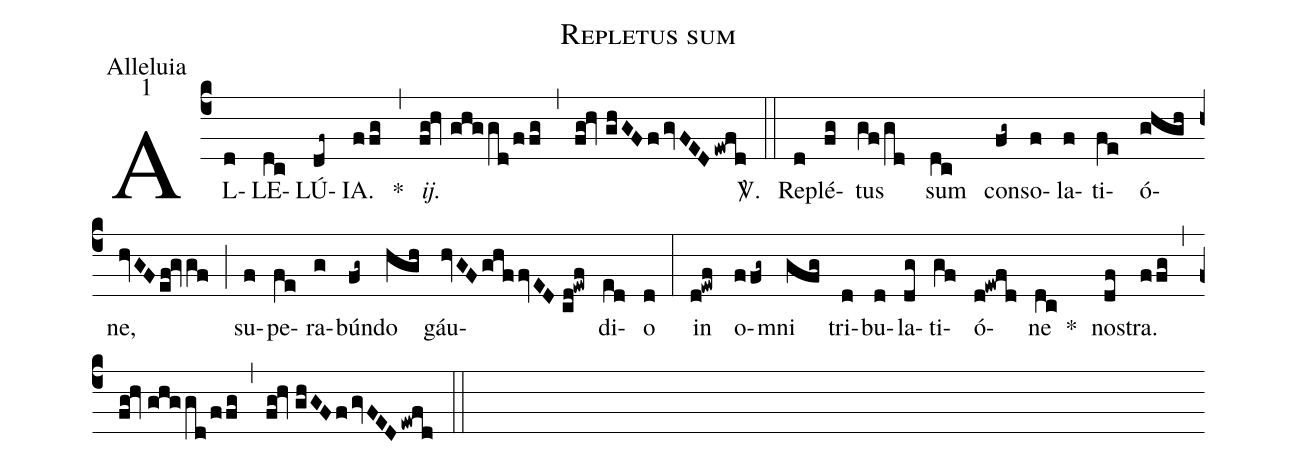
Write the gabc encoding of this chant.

name:Repletus sum;
office-part:Alleluia;
mode:1;
%%
(c4) AL(d)LE(dc)LÚ(df~)IA.(ffg) *(,) <i>ij.</i>(fg!hv//ghggd/ffg) (,) (fg!hv//ghGFfgvFEDewfd) <sp>V/</sp>.(::) Re(d)plé(fg)tus(gf/gd) sum(dc) con(fg~)so(f)la(f)ti(fe)ó(ghgh)ne,(hvGFef!gvgf) (;) su(f)pe(fe)ra(g)bún(fg~)do(hgh) gáu(hvGFghffvED//cd!ewf)di(ed)o(d) (:) in(d!ewf) o(ffg~)mni(gfg) tri(d)bu(d)la(dg)ti(gf)ó(d!ewfd)ne(dc) *() no(df)stra.(ffg) (,) (fg!hv//ghggd/ffg) (,) (fg!hv//ghGFfgvFEDewfd) (::)
